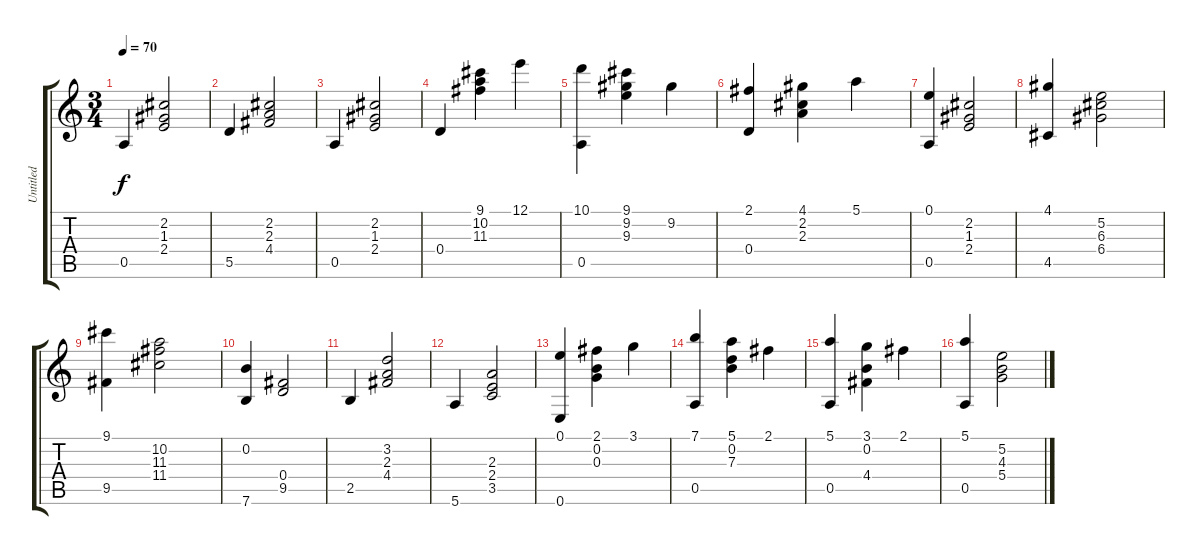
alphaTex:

\track ("Untitled" "Untitled") {instrument acousticguitarnylon}
\staff {score tabs}
\tuning (E4 B3 G3 D3 A2 E2) {hide}
\ts (3 4)
\tempo 70
\clef g2
\ks c
0.5.4{dy f} (2.2 1.3 2.4).2 |
5.5.4 (2.2 2.3 4.4).2 |
0.5.4 (2.2 1.3 2.4).2 |
0.4.4 (9.1 10.2 11.3).4 12.1.4 |
(10.1 0.5).4 (9.1 9.2 9.3).4 9.2.4 |
(2.1 0.4).4 (4.1 2.2 2.3).4 5.1.4 |
(0.1 0.5).4 (2.2 1.3 2.4).2 |
(4.1 4.5).4 (5.2 6.3 6.4).2 |
(9.1 9.5).4 (10.2 11.3 11.4).2 |
(0.2 7.6).4 (0.4 9.5).2 |
2.5.4 (3.2 2.3 4.4).2 |
5.6.4 (2.3 2.4 3.5).2 |
(0.1 0.6).4 (2.1 0.2 0.3).4 3.1.4 |
(7.1 0.5).4 (5.1 0.2 7.3).4 2.1.4 |
(5.1 0.5).4 (3.1 0.2 4.4).4 2.1.4 |
(5.1 0.5).4 (5.2 4.3 5.4).2
